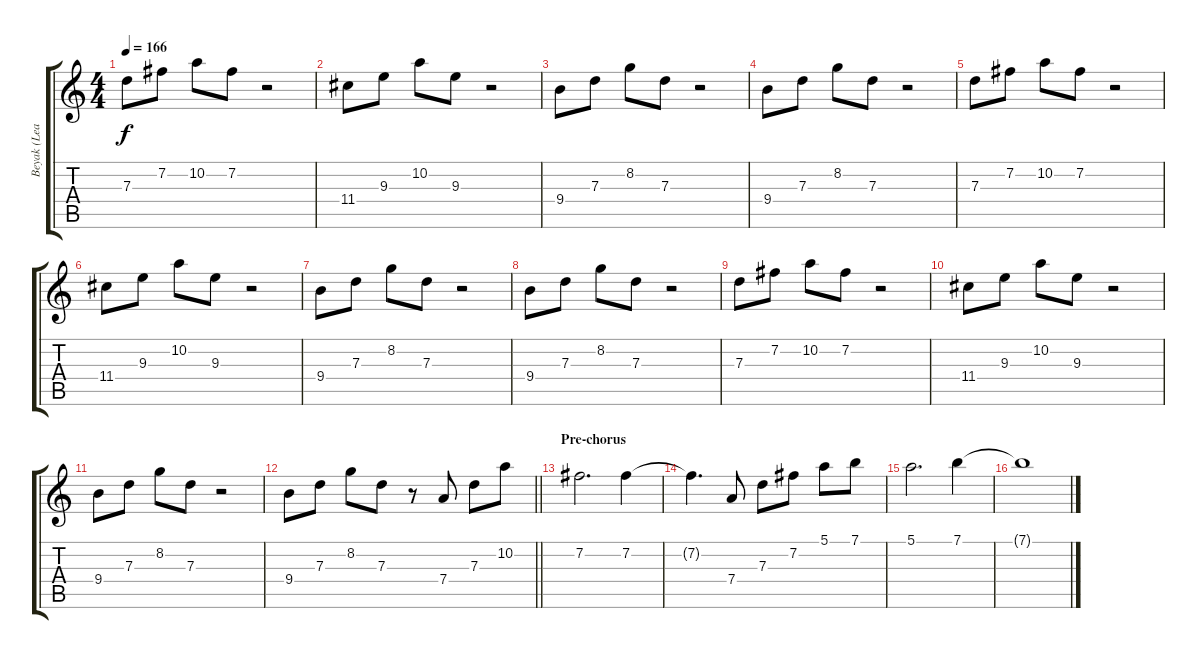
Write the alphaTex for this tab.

\track ("Beyak (Lead Guitar)" "Beyak (Lea") {instrument overdrivenguitar}
\staff {score tabs}
\tuning (E4 B3 G3 D3 A2 E2) {hide}
\ts (4 4)
\tempo 166
\clef g2
\ks c
7.3.8{dy f} 7.2.8 10.2.8 7.2.8 r.2 |
11.4.8 9.3.8 10.2.8 9.3.8 r.2 |
9.4.8 7.3.8 8.2.8 7.3.8 r.2 |
9.4.8 7.3.8 8.2.8 7.3.8 r.2 |
7.3.8 7.2.8 10.2.8 7.2.8 r.2 |
11.4.8 9.3.8 10.2.8 9.3.8 r.2 |
9.4.8 7.3.8 8.2.8 7.3.8 r.2 |
9.4.8 7.3.8 8.2.8 7.3.8 r.2 |
7.3.8 7.2.8 10.2.8 7.2.8 r.2 |
11.4.8 9.3.8 10.2.8 9.3.8 r.2 |
9.4.8 7.3.8 8.2.8 7.3.8 r.2 |
\barLineRight lightlight
9.4.8 7.3.8 8.2.8 7.3.8 r.8 7.4.8 7.3.8 10.2.8 |
\section ("" "Pre-chorus")
7.2.2{d} 7.2.4 |
7.2{t}.4{d} 7.4.8 7.3.8 7.2.8 5.1.8 7.1.8 |
5.1.2{d} 7.1.4 |
7.1{t}.1
